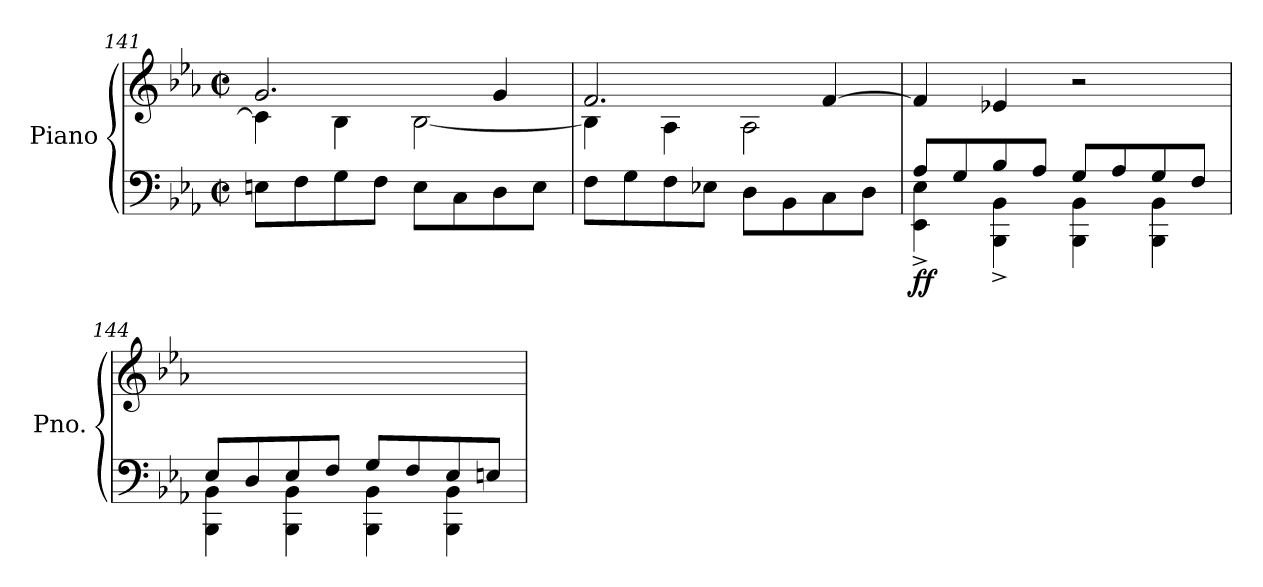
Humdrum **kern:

**kern	**kern	**dynam
*part1	*part1	*part1
*staff2	*staff1	*staff1/2
*I"Piano	*	*
*I'Pno.	*	*
*clefF4	*clefG2	*
*k[b-e-a-]	*k[b-e-a-]	*
*M2/2	*M2/2	*
*met(c|)	*met(c|)	*
=141	=141	=141
*	*^	*
8En\L	2.g/	4c\]	.
8F\	.	.	.
8G\	.	4B-\	.
8F\J	.	.	.
8E\L	.	[2B-\	.
8C\	.	.	.
8D\	4g/	.	.
8E\J	.	.	.
=142	=142	=142	=142
8F\L	2.f/	4B-\]	.
8G\	.	.	.
8F\	.	4A-\	.
8E-X\J	.	.	.
8D\L	.	2A-\	.
8BB-\	.	.	.
8C\	[4f/	.	.
8D\J	.	.	.
*	*v	*v	*
=143	=143	=143
*^	*	*
!	!	!	!LO:DY:b=2
8A-/L	4EE-\^ 4E-\^	4f/]	ff
8G/	.	.	.
8B-/	4BBB-\^ 4BB-\^	4e-X/	.
8A-/J	.	.	.
8G/L	4BBB-\ 4BB-\	2r	.
8A-/	.	.	.
8G/	4BBB-\ 4BB-\	.	.
8F/J	.	.	.
!!LO:LB:g=z
=144	=144	=144	=144
8E-/L	4BBB-\ 4BB-\	1ryy	.
8D/	.	.	.
8E-/	4BBB-\ 4BB-\	.	.
8F/J	.	.	.
8G/L	4BBB-\ 4BB-\	.	.
8F/	.	.	.
8E-/	4BBB-\ 4BB-\	.	.
8En/J	.	.	.
*v	*v	*	*
=	=	=
*-	*-	*-
